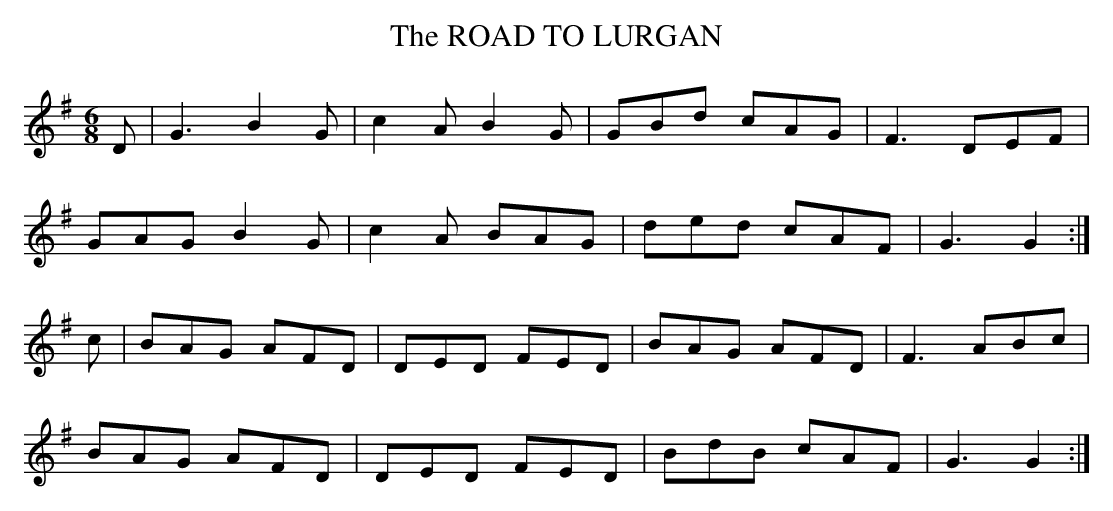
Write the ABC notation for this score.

X:1
T:ROAD TO LURGAN, The
M:6/8
L:1/8
K:G
D|G3 B2G|c2A B2G|GBd cAG|F3 DEF|
GAG B2G|c2A BAG|ded cAF|G3 G2 :|
c|BAG AFD|DED FED|BAG AFD|F3 ABc|
BAG AFD|DED FED|BdB cAF|G3 G2 :|
